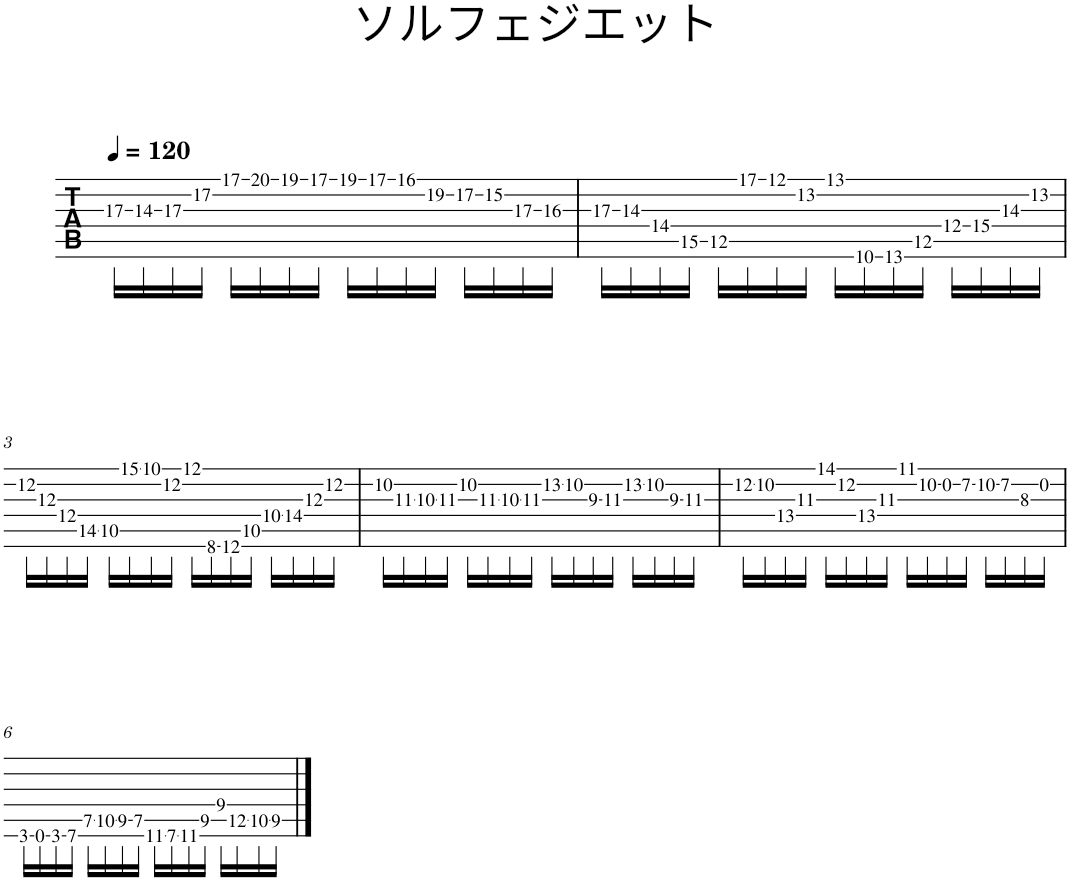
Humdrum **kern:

**kern
*part1
*staff1
*I"エレキギター
*stria6
*
*k[f#c#g#d#]
*M4/4
*MM120
=1
16cc\LL
16a\
16cc\
16ee\JJ
16aa\LL
16ccc\
16bb\
16aa\JJ
16bb\LL
16aa\
16gg#\
16ff#\JJ
16ee\LL
16dd\
16cc\
16b\JJ
=2
16cc\LL
16a\
16e\
16c\JJ
16A\LL
16aa\
16ee\
16cc\JJ
16ff\LL
16D\
16F\
16A\JJ
16d\LL
16f\
16a\
16cc\JJ
!!LO:LB:g=z
=3
16b\LL
16g\
16d\
16B\JJ
16G\LL
16gg\
16dd\
16b\JJ
16ee\LL
16C\
16E\
16G\JJ
16c\LL
16e\
16g\
16b\JJ
=4
16a\LL
16f#\
16f\
16f#\JJ
16a\LL
16f#\
16f\
16f#\JJ
16cc\LL
16a\
16e\
16f#\JJ
16cc\LL
16a\
16e\
16f#\JJ
=5
16b\LL
16a\
16e-\
16f#\JJ
16ff#\LL
16b\
16e-\
16f#\JJ
16ee-\LL
16a\
16B\
16f#\JJ
16a\LL
16f#\
16e-\
16B\JJ
!!LO:LB:g=z
=6
16GG\LL
16EE\
16GG\
16BB\JJ
16E\LL
16G\
16F#\
16E\JJ
16E-\LL
16BB\
16E-\
16F#\JJ
16B\LL
16A\
16G\
16F#\JJ
==
*-
